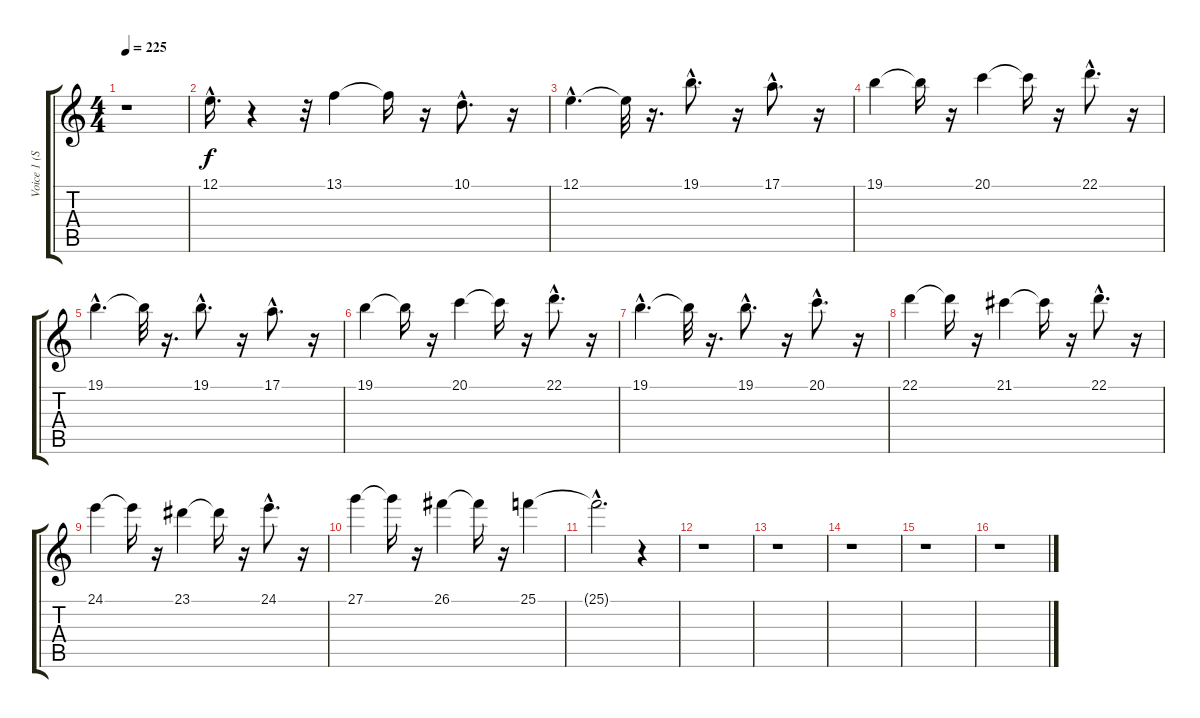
\track ("Voice 1 (Soloist)" "Voice 1 (S") {instrument acousticgrandpiano}
\staff {score tabs}
\tuning (E4 B3 G3 D3 A2 E2) {hide}
\ts (4 4)
\tempo 225
\clef g2
\ks c
r.1{dy f} |
12.1{hac}.16{d} r.4 r.32 13.1.4 13.1{t}.16 r.16 10.1{hac}.8{d} r.16 |
12.1{hac}.4{d} 12.1{t}.32 r.16{d} 19.1{hac}.8{d} r.16 17.1{hac}.8{d} r.16 |
19.1.4 19.1{t}.16 r.16 20.1.4 20.1{t}.16 r.16 22.1{hac}.8{d} r.16 |
19.1{hac}.4{d} 19.1{t}.32 r.16{d} 19.1{hac}.8{d} r.16 17.1{hac}.8{d} r.16 |
19.1.4 19.1{t}.16 r.16 20.1.4 20.1{t}.16 r.16 22.1{hac}.8{d} r.16 |
19.1{hac}.4{d} 19.1{t}.32 r.16{d} 19.1{hac}.8{d} r.16 20.1{hac}.8{d} r.16 |
22.1.4 22.1{t}.16 r.16 21.1.4 21.1{t}.16 r.16 22.1{hac}.8{d} r.16 |
24.1.4 24.1{t}.16 r.16 23.1.4 23.1{t}.16 r.16 24.1{hac}.8{d} r.16 |
27.1.4 27.1{t}.16 r.16 26.1.4 26.1{t}.16 r.16 25.1.4 |
25.1{hac t}.2{d} r.4 |
r.1 |
r.1 |
r.1 |
r.1 |
r.1
